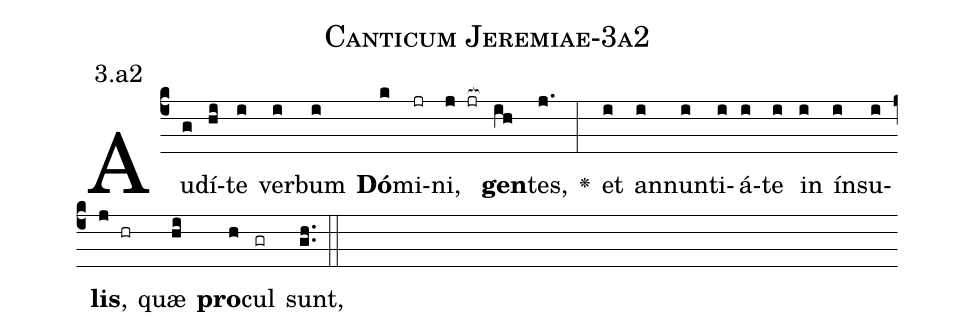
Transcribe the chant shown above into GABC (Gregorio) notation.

name: Canticum Jeremiae-3a2;
annotation: 3.a2;
%%
(c4)Au(g)dí(hi)te(i) ver(i)bum(i) <b>Dó</b>(k)mi(jr)ni,(j jr[ocb:1{]) <b>gen</b>(ih[ocb:0}])tes,(j.) <v>\greheightstar</v>(:) et(i) an(i)nun(i)ti(i)á(i)te(i) in(i) ín(i)su(i)<b>lis</b>,(j hr) quæ(hi) <b>pro</b>(h)cul(gr) sunt,(gh..) (::)


%E(i) u(i) o(j) u(hi) a(h) e.(gh..) (::)
